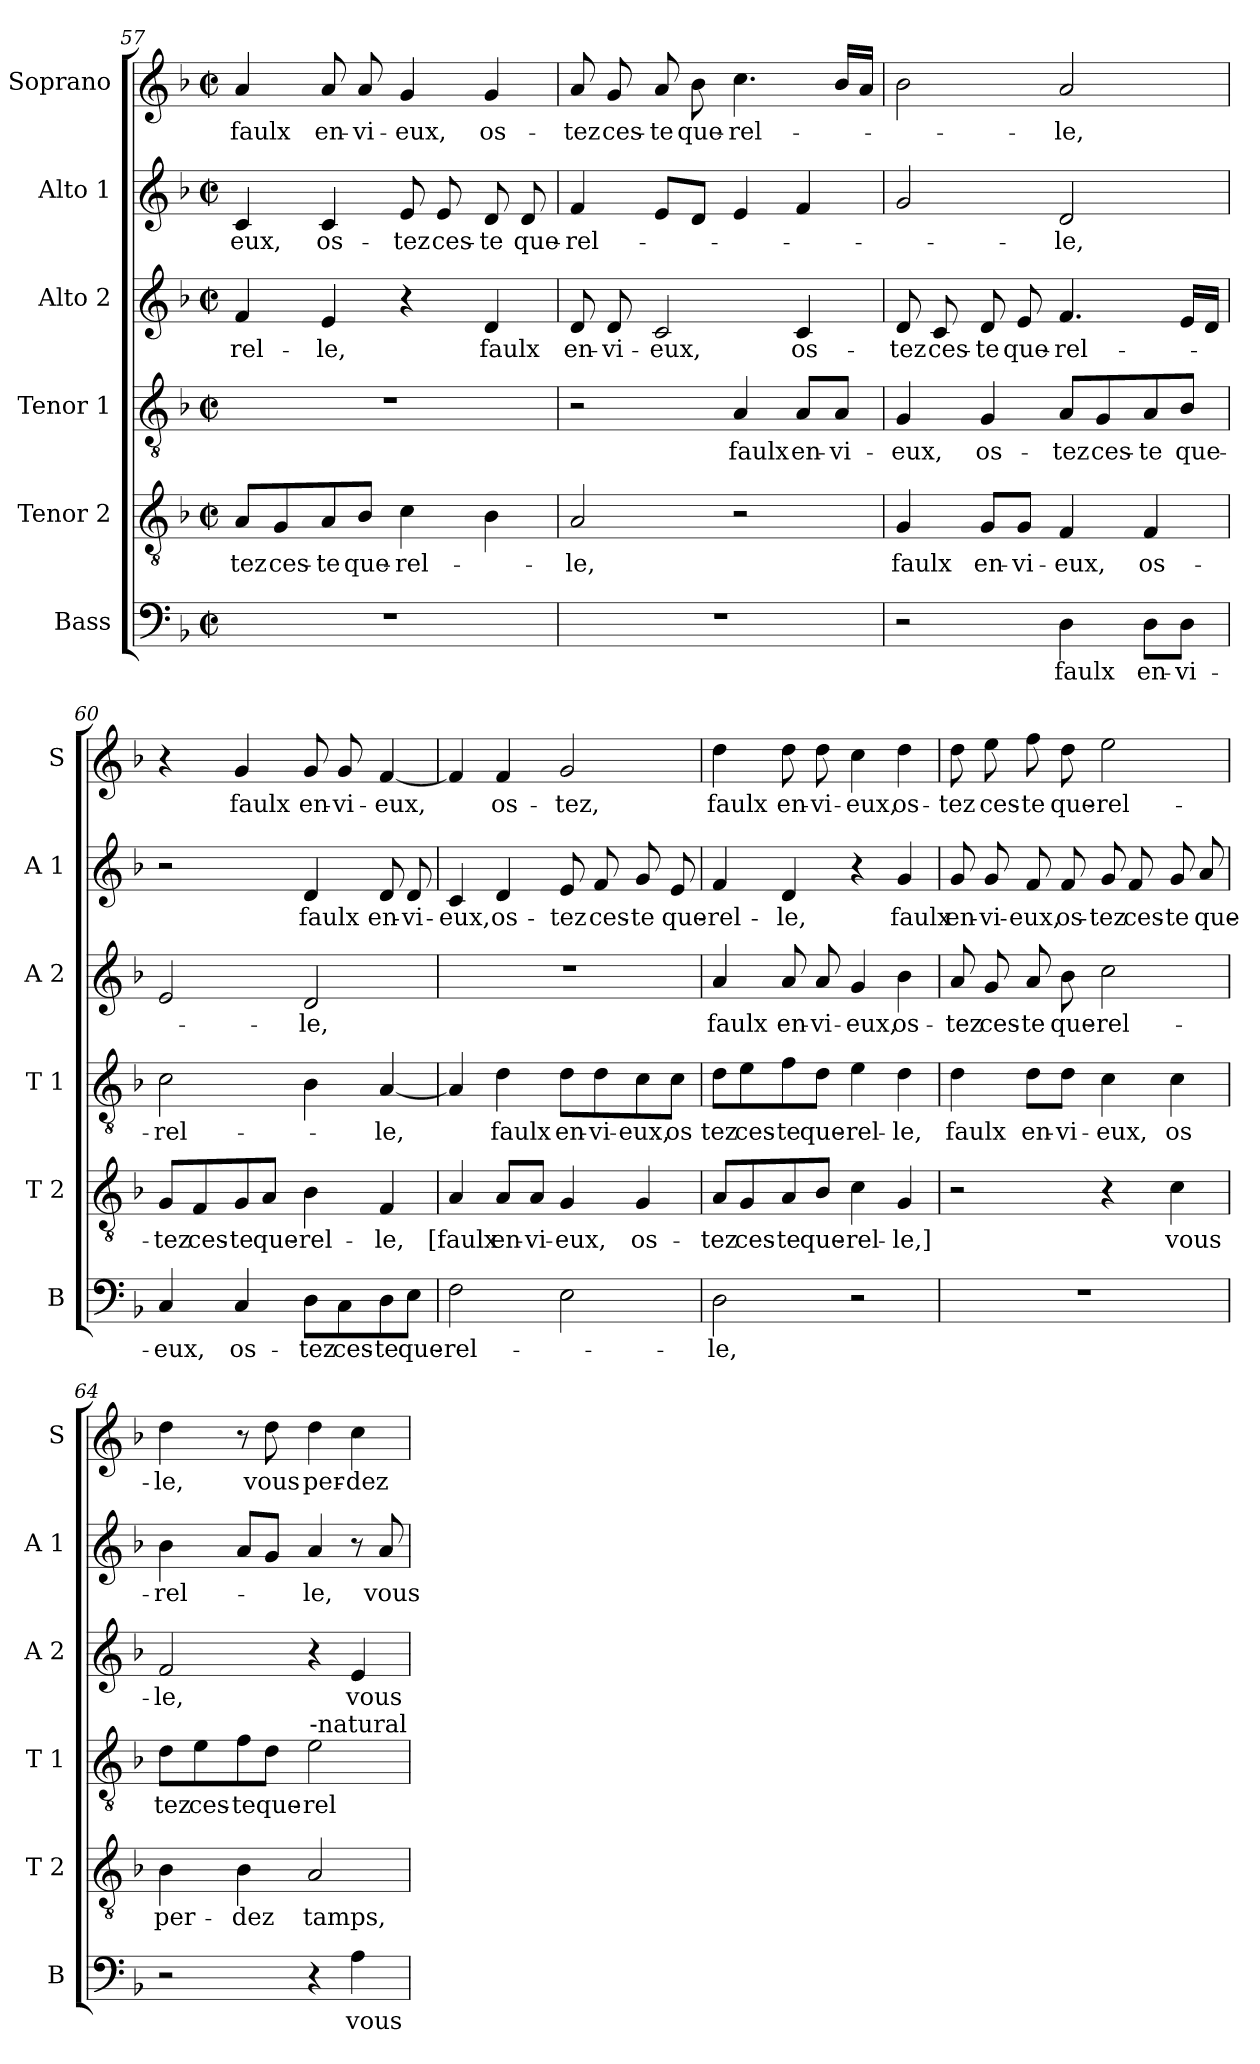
**kern	**text	**kern	**text	**kern	**text	**kern	**text	**kern	**text	**kern	**text
*part6	*part6	*part5	*part5	*part4	*part4	*part3	*part3	*part2	*part2	*part1	*part1
*staff6	*staff6	*staff5	*staff5	*staff4	*staff4	*staff3	*staff3	*staff2	*staff2	*staff1	*staff1
*I"Bass	*	*I"Tenor 2	*	*I"Tenor 1	*	*I"Alto 2	*	*I"Alto 1	*	*I"Soprano	*
*I'B	*	*I'T 2	*	*I'T 1	*	*I'A 2	*	*I'A 1	*	*I'S	*
!!LO:LB:g=z
*clefF4	*	*clefGv2	*	*clefGv2	*	*clefG2	*	*clefG2	*	*clefG2	*
*k[b-]	*	*k[b-]	*	*k[b-]	*	*k[b-]	*	*k[b-]	*	*k[b-]	*
*F:	*	*F:	*	*F:	*	*F:	*	*F:	*	*F:	*
*M2/2	*	*M2/2	*	*M2/2	*	*M2/2	*	*M2/2	*	*M2/2	*
*met(c|)	*	*met(c|)	*	*met(c|)	*	*met(c|)	*	*met(c|)	*	*met(c|)	*
=57	=57	=57	=57	=57	=57	=57	=57	=57	=57	=57	=57
1r	.	8A/L	-tez	1r	.	4f/	-rel-	4c/	-eux,	4a/	faulx
.	.	8G/	ces-	.	.	.	.	.	.	.	.
.	.	8A/	-te	.	.	4e/	-le,	4c/	os-	8a/	en-
.	.	8B-/J	que-	.	.	.	.	.	.	8a/	-vi-
.	.	4c\	-rel-	.	.	4r	.	8e/	-tez	4g/	-eux,
.	.	.	.	.	.	.	.	8e/	ces-	.	.
.	.	4B-\	.	.	.	4d/	faulx	8d/	-te	4g/	os-
.	.	.	.	.	.	.	.	8d/	que-	.	.
=58	=58	=58	=58	=58	=58	=58	=58	=58	=58	=58	=58
1r	.	2A/	-le,	2r	.	8d/	en-	4f/	-rel-	8a/	-tez
.	.	.	.	.	.	8d/	-vi-	.	.	8g/	ces-
.	.	.	.	.	.	2c/	-eux,	8e/L	.	8a/	-te
.	.	.	.	.	.	.	.	8d/J	.	8b-\	que-
.	.	2r	.	4A/	faulx	.	.	4e/	.	4.cc\	-rel-
.	.	.	.	8A/L	en-	4c/	os-	4f/	.	.	.
.	.	.	.	8A/J	-vi-	.	.	.	.	16b-/LL	.
.	.	.	.	.	.	.	.	.	.	16a/JJ	.
=59	=59	=59	=59	=59	=59	=59	=59	=59	=59	=59	=59
2r	.	4G/	faulx	4G/	-eux,	8d/	-tez	2g/	.	2b-\	.
.	.	.	.	.	.	8c/	ces-	.	.	.	.
.	.	8G/L	en-	4G/	os-	8d/	-te	.	.	.	.
.	.	8G/J	-vi-	.	.	8e/	que-	.	.	.	.
4D\	faulx	4F/	-eux,	8A/L	-tez	4.f/	-rel-	2d/	-le,	2a/	-le,
.	.	.	.	8G/	ces-	.	.	.	.	.	.
8D\L	en-	4F/	os-	8A/	-te	.	.	.	.	.	.
8D\J	-vi-	.	.	8B-/J	que-	16e/LL	.	.	.	.	.
.	.	.	.	.	.	16d/JJ	.	.	.	.	.
=60	=60	=60	=60	=60	=60	=60	=60	=60	=60	=60	=60
4C/	-eux,	8G/L	-tez	2c\	-rel-	2e/	.	2r	.	4r	.
.	.	8F/	ces-	.	.	.	.	.	.	.	.
4C/	os-	8G/	-te	.	.	.	.	.	.	4g/	faulx
.	.	8A/J	que-	.	.	.	.	.	.	.	.
8D\L	-tez	4B-\	-rel-	4B-\	.	2d/	-le,	4d/	faulx	8g/	en-
8C\	ces-	.	.	.	.	.	.	.	.	8g/	-vi-
8D\	-te	4F/	-le,	[4A/	-le,	.	.	8d/	en-	[4f/	-eux,
8E\J	que-	.	.	.	.	.	.	8d/	-vi-	.	.
!!LO:PB:g=z
=61	=61	=61	=61	=61	=61	=61	=61	=61	=61	=61	=61
2F\	-rel-	4A/	[faulx	4A/]	.	1r	.	4c/	-eux,	4f/]	.
.	.	8A/L	en-	4d\	faulx	.	.	4d/	os-	4f/	os-
.	.	8A/J	-vi-	.	.	.	.	.	.	.	.
2E\	.	4G/	-eux,	8d\L	en-	.	.	8e/	-tez	2g/	-tez,
.	.	.	.	8d\	-vi-	.	.	8f/	ces-	.	.
.	.	4G/	os-	8c\	-eux,	.	.	8g/	-te	.	.
.	.	.	.	8c\J	os	.	.	8e/	que-	.	.
=62	=62	=62	=62	=62	=62	=62	=62	=62	=62	=62	=62
2D\	-le,	8A/L	-tez	8d\L	tez	4a/	faulx	4f/	-rel-	4dd\	faulx
.	.	8G/	ces-	8e\	ces-	.	.	.	.	.	.
.	.	8A/	-te	8f\	-te	8a/	en-	4d/	-le,	8dd\	en-
.	.	8B-/J	que-	8d\J	que-	8a/	-vi-	.	.	8dd\	-vi-
2r	.	4c\	-rel-	4e\	-rel-	4g/	-eux,	4r	.	4cc\	-eux,
.	.	4G/	-le,]	4d\	-le,	4b-\	os-	4g/	faulx	4dd\	os-
=63	=63	=63	=63	=63	=63	=63	=63	=63	=63	=63	=63
1r	.	2r	.	4d\	faulx	8a/	-tez	8g/	en-	8dd\	-tez
.	.	.	.	.	.	8g/	ces-	8g/	-vi-	8ee\	ces-
.	.	.	.	8d\L	en-	8a/	-te	8f/	-eux,	8ff\	-te
.	.	.	.	8d\J	-vi-	8b-\	que-	8f/	os-	8dd\	que-
.	.	4r	.	4c\	-eux,	2cc\	-rel-	8g/	-tez	2ee\	-rel-
.	.	.	.	.	.	.	.	8f/	ces-	.	.
.	.	4c\	vous	4c\	os	.	.	8g/	-te	.	.
.	.	.	.	.	.	.	.	8a/	que-	.	.
=64	=64	=64	=64	=64	=64	=64	=64	=64	=64	=64	=64
2r	.	4B-\	per-	8d\L	tez	2f/	-le,	4b-\	-rel-	4dd\	-le,
.	.	.	.	8e\	ces-	.	.	.	.	.	.
.	.	4B-\	-dez	8f\	-te	.	.	8a/L	.	8r	.
.	.	.	.	8d\J	que-	.	.	8g/J	.	8dd\	vous
4r	.	2A/	tamps,	2e\	-rel-	4r	.	4a/	-le,	4dd\	per-
4A\	vous	.	.	.	.	4e/	vous	8r	.	4cc\	-dez
.	.	.	.	.	.	.	.	8a/	vous	.	.
!	!	!	!	!LO:TX:a:t=-natural	!	!	!	!	!	!	!
=	=	=	=	=	=	=	=	=	=	=	=
*-	*-	*-	*-	*-	*-	*-	*-	*-	*-	*-	*-
